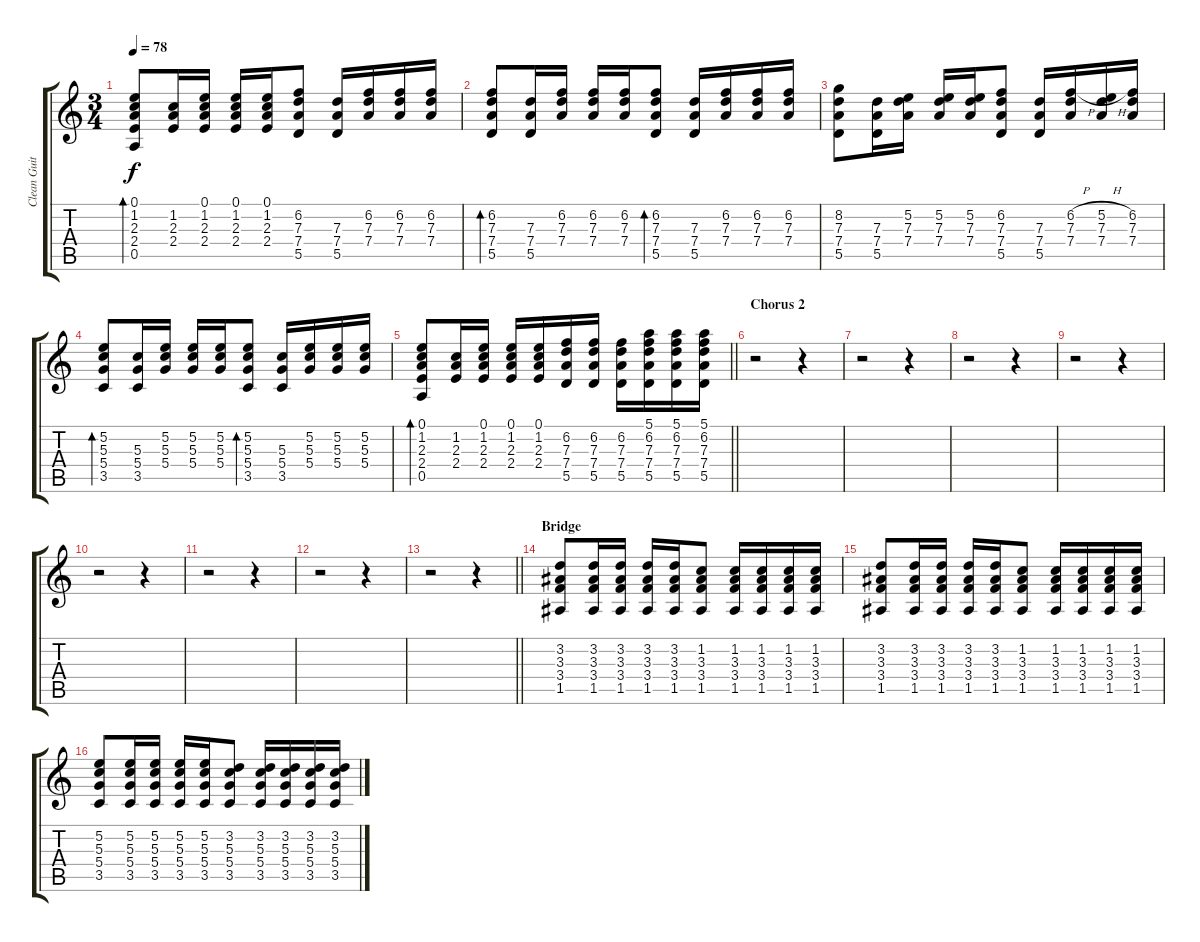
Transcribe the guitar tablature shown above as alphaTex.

\track ("Clean Guitar I" "Clean Guit") {instrument acousticguitarsteel}
\staff {score tabs}
\tuning (E4 B3 G3 D3 A2 D2) {hide}
\ts (3 4)
\tempo 78
\clef g2
\ks c
(0.1 1.2 2.3 2.4 0.5).8{bd 60 dy f} (1.2 2.3 2.4).16 (0.1 1.2 2.3 2.4).16 (0.1 1.2 2.3 2.4).16 (0.1 1.2 2.3 2.4).16 (6.2 7.3 7.4 5.5).8 (7.3 7.4 5.5).16 (6.2 7.3 7.4).16 (6.2 7.3 7.4).16 (6.2 7.3 7.4).16 |
(6.2 7.3 7.4 5.5).8{bd 60} (7.3 7.4 5.5).16 (6.2 7.3 7.4).16 (6.2 7.3 7.4).16 (6.2 7.3 7.4).16 (6.2 7.3 7.4 5.5).8{bd 60} (7.3 7.4 5.5).16 (6.2 7.3 7.4).16 (6.2 7.3 7.4).16 (6.2 7.3 7.4).16 |
(8.2 7.3 7.4 5.5).8 (7.3 7.4 5.5).16 (5.2 7.3 7.4).16 (5.2 7.3 7.4).16 (5.2 7.3 7.4).16 (6.2 7.3 7.4 5.5).8 (7.3 7.4 5.5).16 (6.2{h} 7.3 7.4).16 (5.2{h} 7.3 7.4).16 (6.2 7.3 7.4).16 |
(5.2 5.3 5.4 3.5).8{bd 60} (5.3 5.4 3.5).16 (5.2 5.3 5.4).16 (5.2 5.3 5.4).16 (5.2 5.3 5.4).16 (5.2 5.3 5.4 3.5).8{bd 60} (5.3 5.4 3.5).16 (5.2 5.3 5.4).16 (5.2 5.3 5.4).16 (5.2 5.3 5.4).16 |
\barLineRight lightlight
(0.1 1.2 2.3 2.4 0.5).8{bd 60} (1.2 2.3 2.4).16 (0.1 1.2 2.3 2.4).16 (0.1 1.2 2.3 2.4).16 (0.1 1.2 2.3 2.4).16 (6.2 7.3 7.4 5.5).16 (6.2 7.3 7.4 5.5).16 (6.2 7.3 7.4 5.5).16 (5.1 6.2 7.3 7.4 5.5).16 (5.1 6.2 7.3 7.4 5.5).16 (5.1 6.2 7.3 7.4 5.5).16 |
\section ("" "Chorus 2")
r.2 r.4 |
r.2 r.4 |
r.2 r.4 |
r.2 r.4 |
r.2 r.4 |
r.2 r.4 |
r.2 r.4 |
\barLineRight lightlight
r.2 r.4 |
\section ("" "Bridge")
(3.2 3.3 3.4 1.5).8 (3.2 3.3 3.4 1.5).16 (3.2 3.3 3.4 1.5).16 (3.2 3.3 3.4 1.5).16 (3.2 3.3 3.4 1.5).16 (1.2 3.3 3.4 1.5).8 (1.2 3.3 3.4 1.5).16 (1.2 3.3 3.4 1.5).16 (1.2 3.3 3.4 1.5).16 (1.2 3.3 3.4 1.5).16 |
(3.2 3.3 3.4 1.5).8 (3.2 3.3 3.4 1.5).16 (3.2 3.3 3.4 1.5).16 (3.2 3.3 3.4 1.5).16 (3.2 3.3 3.4 1.5).16 (1.2 3.3 3.4 1.5).8 (1.2 3.3 3.4 1.5).16 (1.2 3.3 3.4 1.5).16 (1.2 3.3 3.4 1.5).16 (1.2 3.3 3.4 1.5).16 |
(5.2 5.3 5.4 3.5).8 (5.2 5.3 5.4 3.5).16 (5.2 5.3 5.4 3.5).16 (5.2 5.3 5.4 3.5).16 (5.2 5.3 5.4 3.5).16 (3.2 5.3 5.4 3.5).8 (3.2 5.3 5.4 3.5).16 (3.2 5.3 5.4 3.5).16 (3.2 5.3 5.4 3.5).16 (3.2 5.3 5.4 3.5).16
